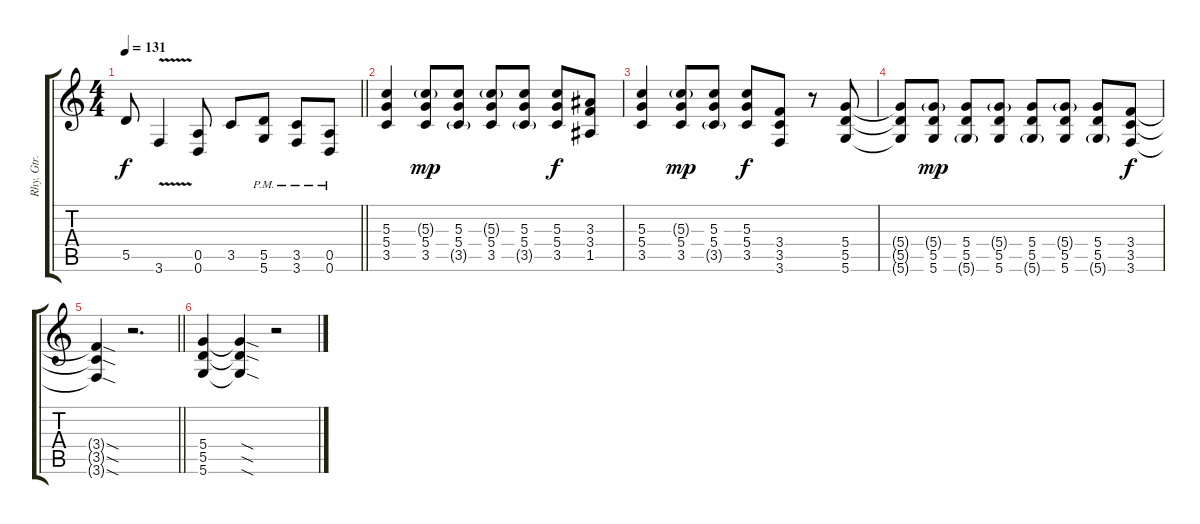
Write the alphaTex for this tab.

\track ("Rhy. Gtr. 2" "Rhy. Gtr. ") {instrument distortionguitar}
\staff {score tabs}
\tuning (E4 B3 G3 D3 A2 D2) {hide}
\ts (4 4)
\tempo 131
\clef g2
\barLineRight lightlight
\ks c
5.5.8{dy f} 3.6{v}.4 (0.5 0.6).8 3.5.8 (5.5{pm} 5.6{pm}).8 (3.5{pm} 3.6{pm}).8 (0.5{pm} 0.6{pm}).8 |
\section ("" "")
(5.3 5.4 3.5).4 (5.3{g} 5.4 3.5).8{dy mp} (5.3 5.4 3.5{g}).8 (5.3{g} 5.4 3.5).8 (5.3 5.4 3.5{g}).8 (5.3 5.4 3.5).8{dy f} (3.3 3.4 1.5).8 |
(5.3 5.4 3.5).4 (5.3{g} 5.4 3.5).8{dy mp} (5.3 5.4 3.5{g}).8 (5.3 5.4 3.5).8{dy f} (3.4 3.5 3.6).8 r.8 (5.4 5.5 5.6).8 |
(5.4{t} 5.5{t} 5.6{t}).8 (5.4{g} 5.5 5.6).8{dy mp} (5.4 5.5 5.6{g}).8 (5.4{g} 5.5 5.6).8 (5.4 5.5 5.6{g}).8 (5.4{g} 5.5 5.6).8 (5.4 5.5 5.6{g}).8 (3.4 3.5 3.6).8{dy f} |
\barLineRight lightlight
(3.4{sod t} 3.5{sod t} 3.6{sod t}).4 r.2{d} |
(5.4 5.5 5.6).4 (5.4{sod t} 5.5{sod t} 5.6{sod t}).4 r.2
